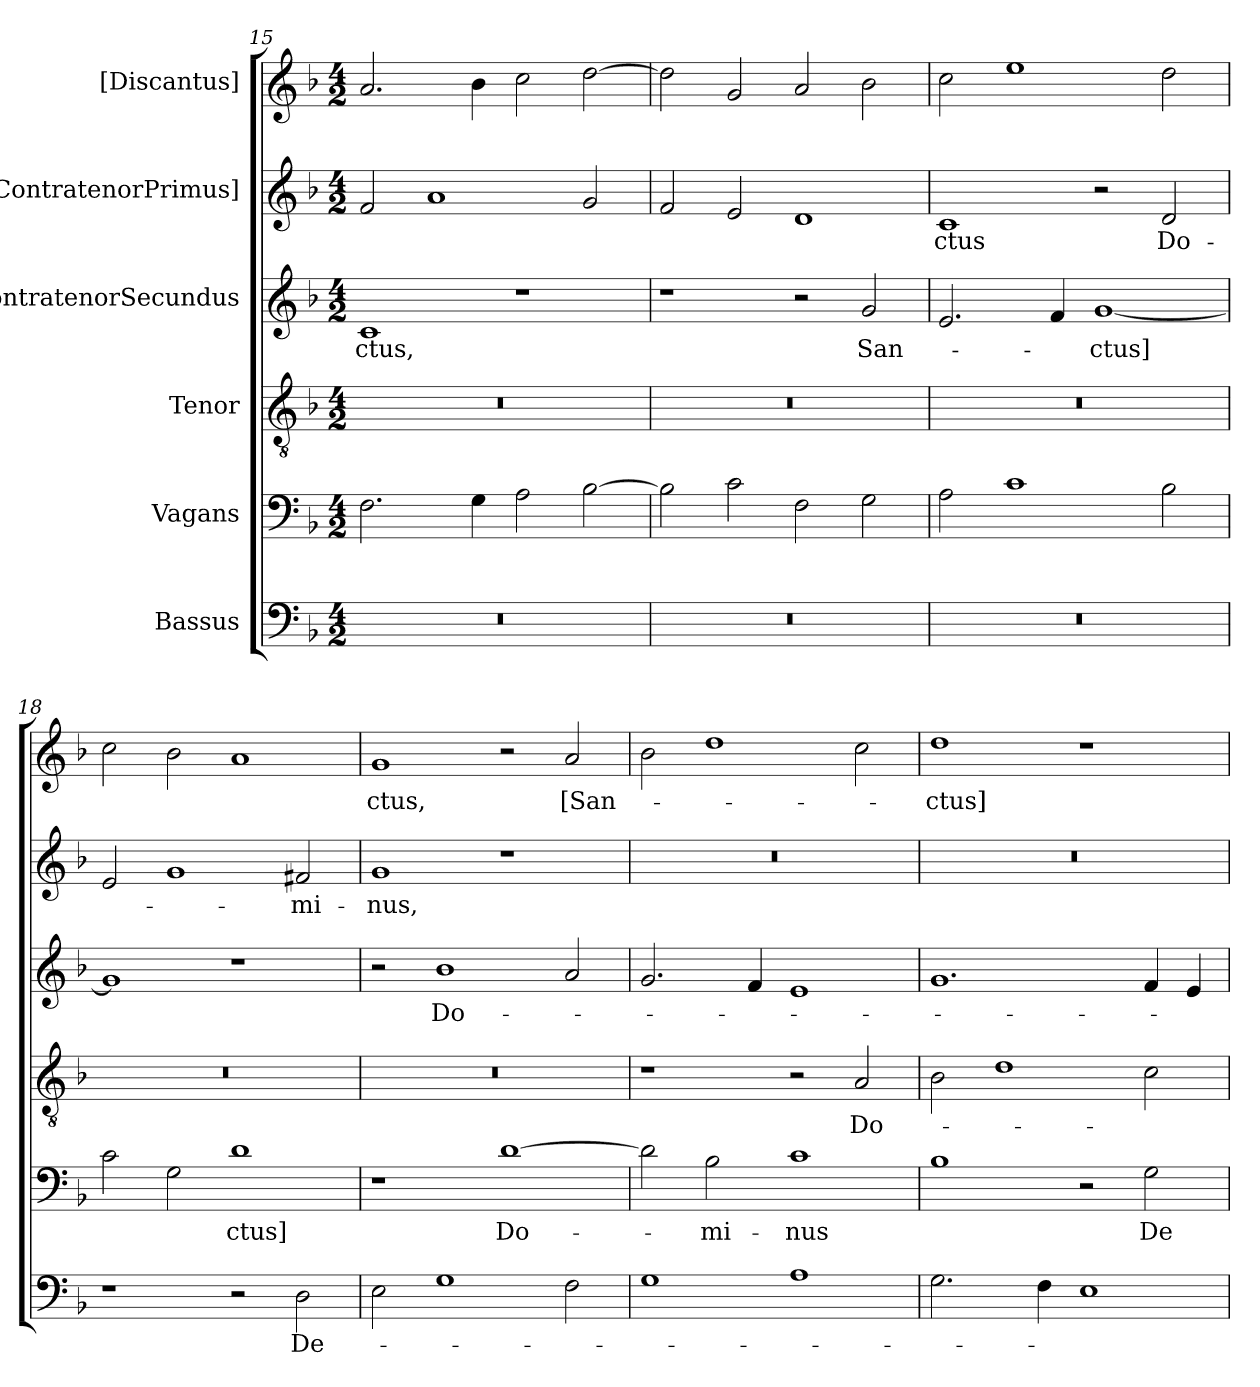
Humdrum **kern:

**kern	**text	**kern	**text	**kern	**text	**kern	**text	**kern	**text	**kern	**text
*part6	*part6	*part5	*part5	*part4	*part4	*part3	*part3	*part2	*part2	*part1	*part1
*staff6	*staff6	*staff5	*staff5	*staff4	*staff4	*staff3	*staff3	*staff2	*staff2	*staff1	*staff1
*I"Bassus	*	*I"Vagans	*	*I"Tenor	*	*I"ContratenorSecundus	*	*I"[ContratenorPrimus]	*	*I"[Discantus]	*
*clefF4	*	*clefF4	*	*clefGv2	*	*clefG2	*	*clefG2	*	*clefG2	*
*k[b-]	*	*k[b-]	*	*k[b-]	*	*k[b-]	*	*k[b-]	*	*k[b-]	*
*M4/2	*	*M4/2	*	*M4/2	*	*M4/2	*	*M4/2	*	*M4/2	*
=15	=15	=15	=15	=15	=15	=15	=15	=15	=15	=15	=15
0r	.	2.F\	.	0r	.	1c/	-ctus,	2f/	.	2.a/	.
.	.	.	.	.	.	.	.	1a/	.	.	.
.	.	4G\	.	.	.	.	.	.	.	4b-\	.
.	.	2A\	.	.	.	1r	.	.	.	2cc\	.
.	.	[2B-\	.	.	.	.	.	2g/	.	[2dd\	.
=16	=16	=16	=16	=16	=16	=16	=16	=16	=16	=16	=16
0r	.	2B-\]	.	0r	.	1r	.	2f/	.	2dd\]	.
.	.	2c\	.	.	.	.	.	2e/	.	2g/	.
.	.	2F\	.	.	.	2r	.	1d/	.	2a/	.
.	.	2G\	.	.	.	2g/	San-	.	.	2b-\	.
=17	=17	=17	=17	=17	=17	=17	=17	=17	=17	=17	=17
0r	.	2A\	.	0r	.	2.e/	.	1c/	-ctus	2cc\	.
.	.	1c\	.	.	.	.	.	.	.	1ee\	.
.	.	.	.	.	.	4f/	.	.	.	.	.
.	.	.	.	.	.	[1g/	-ctus]	2r	.	.	.
.	.	2B-\	.	.	.	.	.	2d/	Do-	2dd\	.
=18	=18	=18	=18	=18	=18	=18	=18	=18	=18	=18	=18
1r	.	2c\	.	0r	.	1g/]	.	2e/	.	2cc\	.
.	.	2G\	.	.	.	.	.	1g/	.	2b-\	.
2r	.	1d\	-ctus]	.	.	1r	.	.	.	1a/	.
2D\	De-	.	.	.	.	.	.	2f#X/	-mi-	.	.
=19	=19	=19	=19	=19	=19	=19	=19	=19	=19	=19	=19
2E\	.	1r	.	0r	.	2r	.	1g/	-nus,	1g/	-ctus,
1G\	.	.	.	.	.	1b-\	Do-	.	.	.	.
.	.	[1d\	Do-	.	.	.	.	1r	.	2r	.
2F\	.	.	.	.	.	2a/	.	.	.	2a/	[San-
=20	=20	=20	=20	=20	=20	=20	=20	=20	=20	=20	=20
1G\	.	2d\]	.	1r	.	2.g/	.	0r	.	2b-\	.
.	.	2B-\	-mi-	.	.	.	.	.	.	1dd\	.
.	.	.	.	.	.	4f/	.	.	.	.	.
1A\	.	1c\	-nus	2r	.	1e/	.	.	.	.	.
.	.	.	.	2A/	Do-	.	.	.	.	2cc\	.
=21	=21	=21	=21	=21	=21	=21	=21	=21	=21	=21	=21
2.G\	.	1B-\	.	2B-\	.	1.g/	.	0r	.	1dd\	-ctus]
.	.	.	.	1d\	.	.	.	.	.	.	.
4F\	.	.	.	.	.	.	.	.	.	.	.
1E\	.	2r	.	.	.	.	.	.	.	1r	.
.	.	2G\	De-	2c\	.	4f/	.	.	.	.	.
.	.	.	.	.	.	4e/	.	.	.	.	.
=	=	=	=	=	=	=	=	=	=	=	=
*-	*-	*-	*-	*-	*-	*-	*-	*-	*-	*-	*-
